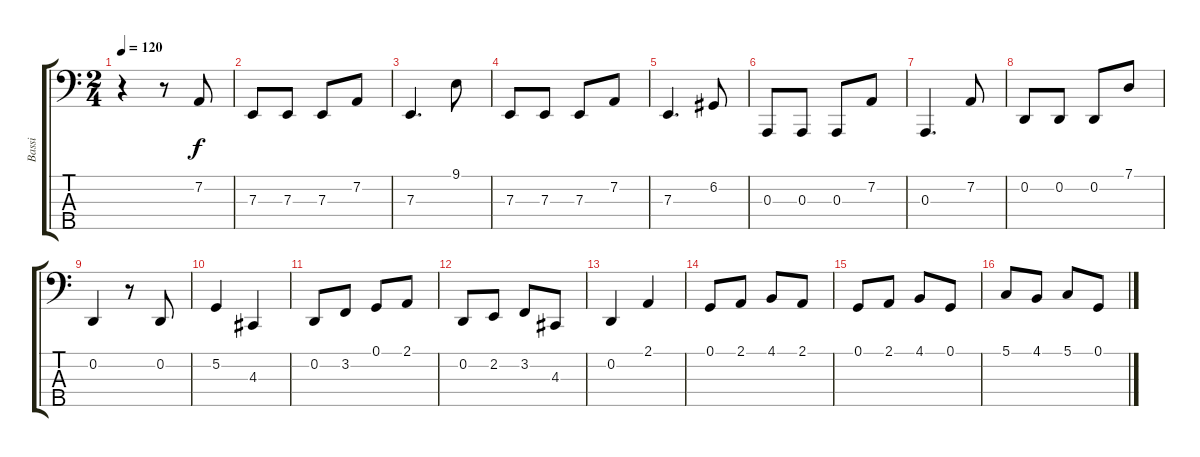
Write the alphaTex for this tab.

\track ("Bassi" "Bassi") {instrument cello}
\staff {score tabs}
\tuning (G2 D2 A1 E1 B0) {hide}
\ts (2 4)
\tempo 120
\clef f4
\ks c
r.4{dy f} r.8 7.2.8 |
7.3.8 7.3.8 7.3.8 7.2.8 |
7.3.4{d} 9.1.8 |
7.3.8 7.3.8 7.3.8 7.2.8 |
7.3.4{d} 6.2.8 |
0.3.8 0.3.8 0.3.8 7.2.8 |
0.3.4{d} 7.2.8 |
0.2.8 0.2.8 0.2.8 7.1.8 |
0.2.4 r.8 0.2.8 |
5.2.4 4.3.4 |
0.2.8 3.2.8 0.1.8 2.1.8 |
0.2.8 2.2.8 3.2.8 4.3.8 |
0.2.4 2.1.4 |
0.1.8 2.1.8 4.1.8 2.1.8 |
0.1.8 2.1.8 4.1.8 0.1.8 |
5.1.8 4.1.8 5.1.8 0.1.8
